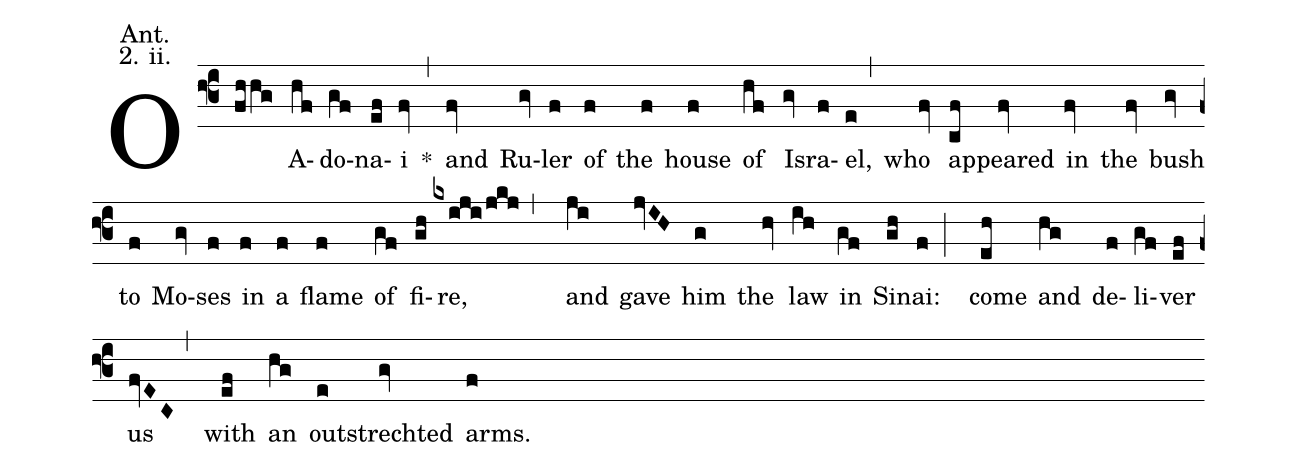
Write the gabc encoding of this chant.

annotation: Ant.;
annotation: 2. ii.;
%%
(f3) O(fhhg) A(hf)do(gf)na(ef)i(fv) <sp>*</sp>(,) and(fv) Ru(gv)ler(f) of(f) the(f) house(f) of(hf) Is(gv)ra(f)el,(e,) who(fv) ap(cf)peared(fv) in(fv) the(fv) bush(gv) to(f) Mo(gv)ses(f) in(f) a(f) flame(f) of(gf) fi(gh)re,(kxiji/jkj,) and(ji) gave(jvIH) him(g) the(hv) law(ih) in(gf) Si(gh)nai:(f;) come(eh) and(hg) de(f)li(gf)ver(ef) us(fvEC,) with(ef) an(hg) out(e)strechted(gv) arms.(f)
